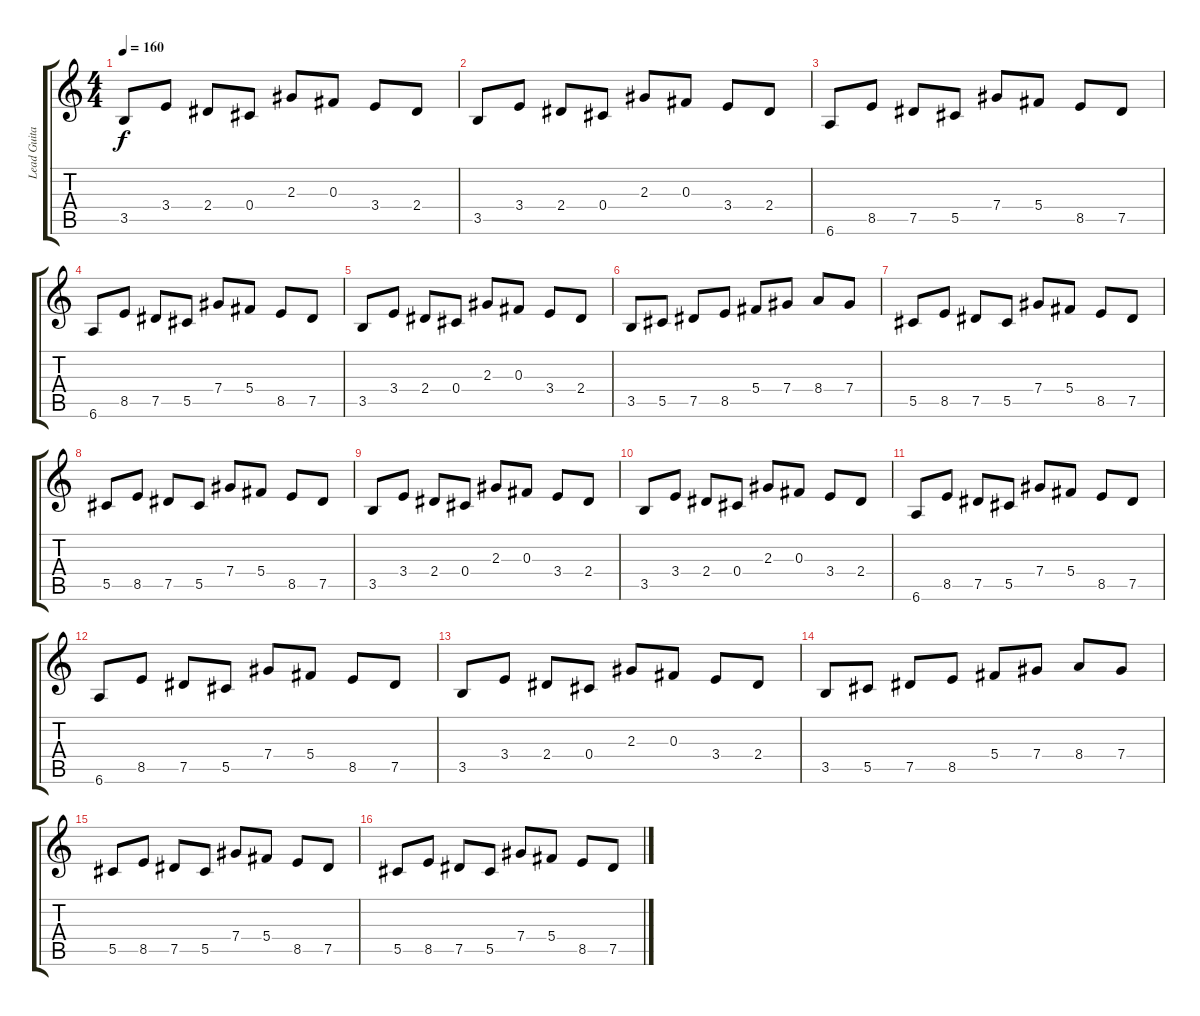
\track ("Lead Guitar (Eduardo Kawanaka)" "Lead Guita") {instrument distortionguitar}
\staff {score tabs}
\tuning (Eb4 Bb3 Gb3 Db3 Ab2 Eb2) {hide}
\ts (4 4)
\tempo 160
\clef g2
\ks c
3.5.8{dy f} 3.4.8 2.4.8 0.4.8 2.3.8 0.3.8 3.4.8 2.4.8 |
3.5.8 3.4.8 2.4.8 0.4.8 2.3.8 0.3.8 3.4.8 2.4.8 |
6.6.8 8.5.8 7.5.8 5.5.8 7.4.8 5.4.8 8.5.8 7.5.8 |
6.6.8 8.5.8 7.5.8 5.5.8 7.4.8 5.4.8 8.5.8 7.5.8 |
3.5.8 3.4.8 2.4.8 0.4.8 2.3.8 0.3.8 3.4.8 2.4.8 |
3.5.8 5.5.8 7.5.8 8.5.8 5.4.8 7.4.8 8.4.8 7.4.8 |
5.5.8 8.5.8 7.5.8 5.5.8 7.4.8 5.4.8 8.5.8 7.5.8 |
5.5.8 8.5.8 7.5.8 5.5.8 7.4.8 5.4.8 8.5.8 7.5.8 |
3.5.8 3.4.8 2.4.8 0.4.8 2.3.8 0.3.8 3.4.8 2.4.8 |
3.5.8 3.4.8 2.4.8 0.4.8 2.3.8 0.3.8 3.4.8 2.4.8 |
6.6.8 8.5.8 7.5.8 5.5.8 7.4.8 5.4.8 8.5.8 7.5.8 |
6.6.8 8.5.8 7.5.8 5.5.8 7.4.8 5.4.8 8.5.8 7.5.8 |
3.5.8 3.4.8 2.4.8 0.4.8 2.3.8 0.3.8 3.4.8 2.4.8 |
3.5.8 5.5.8 7.5.8 8.5.8 5.4.8 7.4.8 8.4.8 7.4.8 |
5.5.8 8.5.8 7.5.8 5.5.8 7.4.8 5.4.8 8.5.8 7.5.8 |
5.5.8 8.5.8 7.5.8 5.5.8 7.4.8 5.4.8 8.5.8 7.5.8
